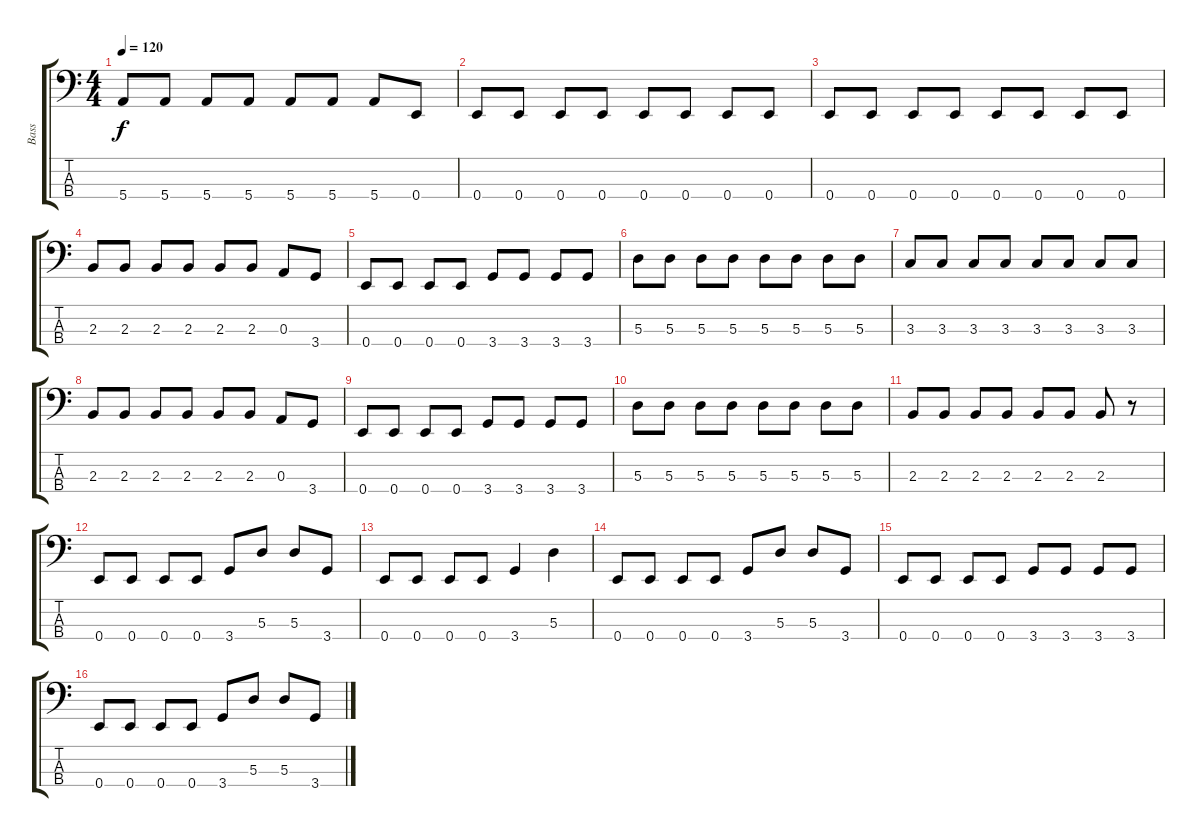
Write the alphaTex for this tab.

\track ("Bass" "Bass") {instrument electricbassfinger}
\staff {score tabs}
\tuning (G2 D2 A1 E1) {hide}
\ts (4 4)
\tempo 120
\clef f4
\ks c
5.4.8{dy f} 5.4.8 5.4.8 5.4.8 5.4.8 5.4.8 5.4.8 0.4.8 |
0.4.8 0.4.8 0.4.8 0.4.8 0.4.8 0.4.8 0.4.8 0.4.8 |
0.4.8 0.4.8 0.4.8 0.4.8 0.4.8 0.4.8 0.4.8 0.4.8 |
2.3.8 2.3.8 2.3.8 2.3.8 2.3.8 2.3.8 0.3.8 3.4.8 |
0.4.8 0.4.8 0.4.8 0.4.8 3.4.8 3.4.8 3.4.8 3.4.8 |
5.3.8 5.3.8 5.3.8 5.3.8 5.3.8 5.3.8 5.3.8 5.3.8 |
3.3.8 3.3.8 3.3.8 3.3.8 3.3.8 3.3.8 3.3.8 3.3.8 |
2.3.8 2.3.8 2.3.8 2.3.8 2.3.8 2.3.8 0.3.8 3.4.8 |
0.4.8 0.4.8 0.4.8 0.4.8 3.4.8 3.4.8 3.4.8 3.4.8 |
5.3.8 5.3.8 5.3.8 5.3.8 5.3.8 5.3.8 5.3.8 5.3.8 |
2.3.8 2.3.8 2.3.8 2.3.8 2.3.8 2.3.8 2.3.8 r.8 |
0.4.8 0.4.8 0.4.8 0.4.8 3.4.8 5.3.8 5.3.8 3.4.8 |
0.4.8 0.4.8 0.4.8 0.4.8 3.4.4 5.3.4 |
0.4.8 0.4.8 0.4.8 0.4.8 3.4.8 5.3.8 5.3.8 3.4.8 |
0.4.8 0.4.8 0.4.8 0.4.8 3.4.8 3.4.8 3.4.8 3.4.8 |
0.4.8 0.4.8 0.4.8 0.4.8 3.4.8 5.3.8 5.3.8 3.4.8
